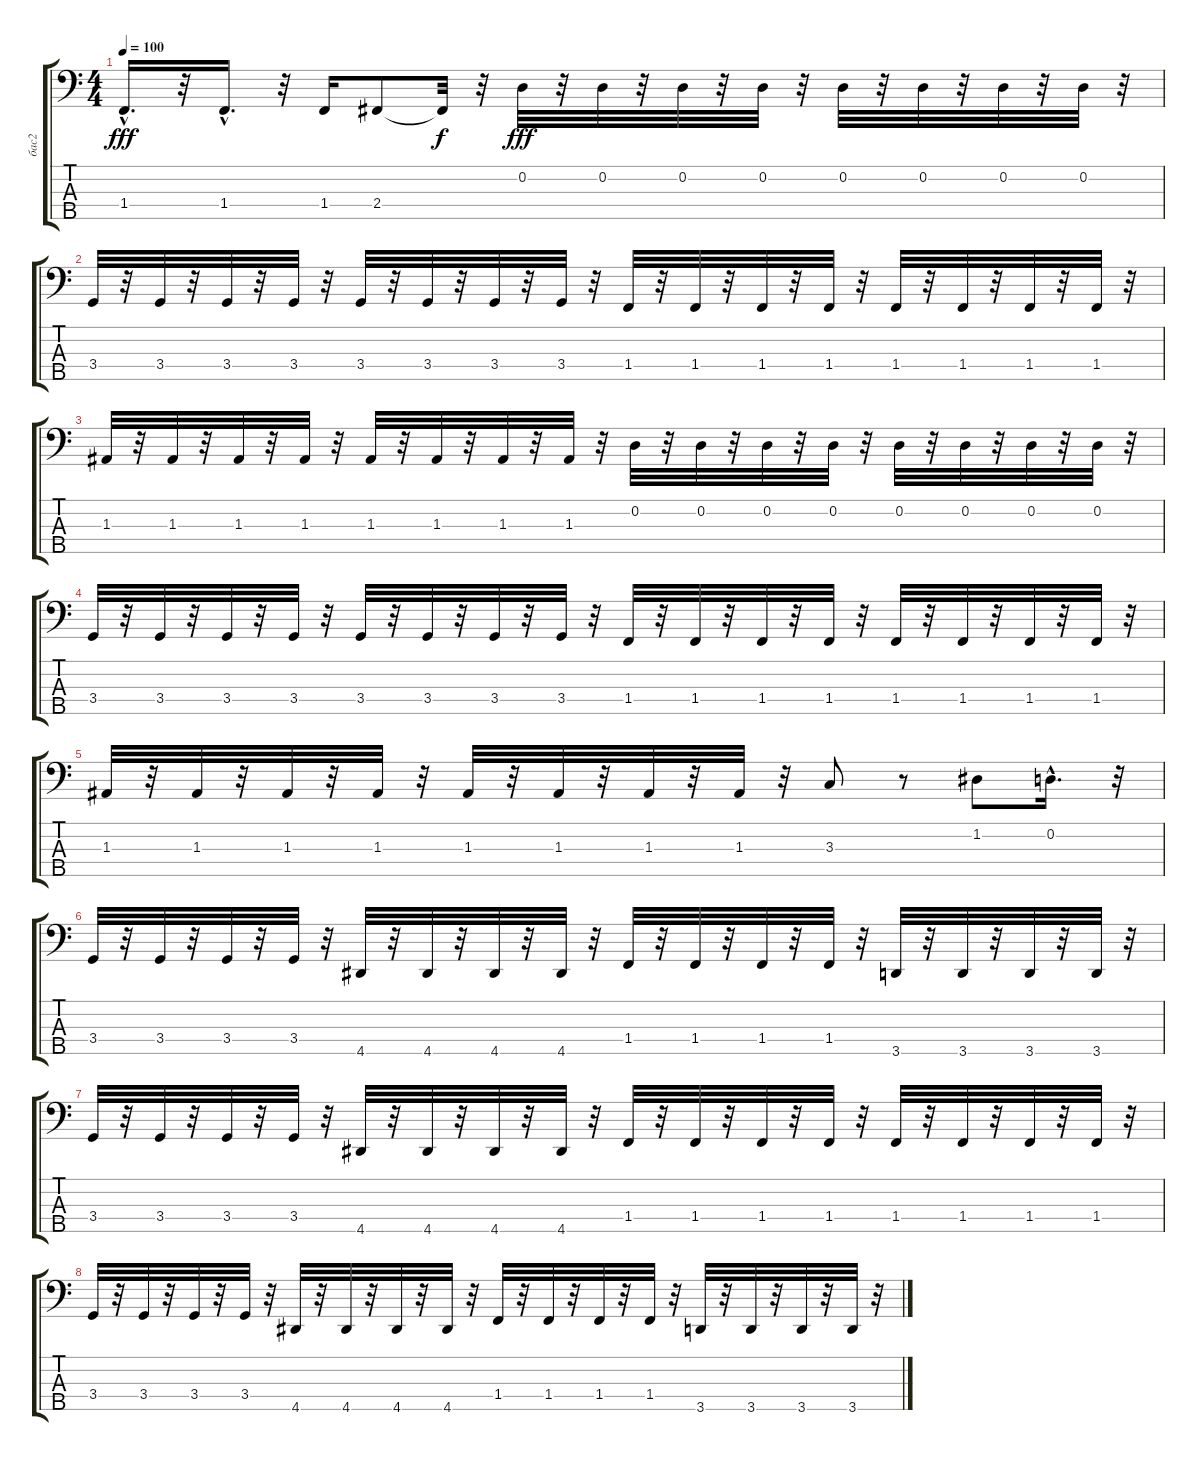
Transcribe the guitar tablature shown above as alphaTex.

\track ("бас2" "бас2") {instrument electricbassfinger}
\staff {score tabs}
\tuning (G2 D2 A1 E1 B0) {hide}
\ts (4 4)
\tempo 100
\clef f4
\ks c
1.4{hac}.16{d dy fff} r.32 1.4{hac}.16{d} r.32 1.4.16 2.4.8 2.4{t}.32{dy f} r.32 0.2.32{dy fff} r.32 0.2.32 r.32 0.2.32 r.32 0.2.32 r.32 0.2.32 r.32 0.2.32 r.32 0.2.32 r.32 0.2.32 r.32 |
3.4.32 r.32 3.4.32 r.32 3.4.32 r.32 3.4.32 r.32 3.4.32 r.32 3.4.32 r.32 3.4.32 r.32 3.4.32 r.32 1.4.32 r.32 1.4.32 r.32 1.4.32 r.32 1.4.32 r.32 1.4.32 r.32 1.4.32 r.32 1.4.32 r.32 1.4.32 r.32 |
1.3.32 r.32 1.3.32 r.32 1.3.32 r.32 1.3.32 r.32 1.3.32 r.32 1.3.32 r.32 1.3.32 r.32 1.3.32 r.32 0.2.32 r.32 0.2.32 r.32 0.2.32 r.32 0.2.32 r.32 0.2.32 r.32 0.2.32 r.32 0.2.32 r.32 0.2.32 r.32 |
3.4.32 r.32 3.4.32 r.32 3.4.32 r.32 3.4.32 r.32 3.4.32 r.32 3.4.32 r.32 3.4.32 r.32 3.4.32 r.32 1.4.32 r.32 1.4.32 r.32 1.4.32 r.32 1.4.32 r.32 1.4.32 r.32 1.4.32 r.32 1.4.32 r.32 1.4.32 r.32 |
1.3.32 r.32 1.3.32 r.32 1.3.32 r.32 1.3.32 r.32 1.3.32 r.32 1.3.32 r.32 1.3.32 r.32 1.3.32 r.32 3.3.8 r.8 1.2.8 0.2{hac}.16{d} r.32 |
3.4.32 r.32 3.4.32 r.32 3.4.32 r.32 3.4.32 r.32 4.5.32 r.32 4.5.32 r.32 4.5.32 r.32 4.5.32 r.32 1.4.32 r.32 1.4.32 r.32 1.4.32 r.32 1.4.32 r.32 3.5.32 r.32 3.5.32 r.32 3.5.32 r.32 3.5.32 r.32 |
3.4.32 r.32 3.4.32 r.32 3.4.32 r.32 3.4.32 r.32 4.5.32 r.32 4.5.32 r.32 4.5.32 r.32 4.5.32 r.32 1.4.32 r.32 1.4.32 r.32 1.4.32 r.32 1.4.32 r.32 1.4.32 r.32 1.4.32 r.32 1.4.32 r.32 1.4.32 r.32 |
3.4.32 r.32 3.4.32 r.32 3.4.32 r.32 3.4.32 r.32 4.5.32 r.32 4.5.32 r.32 4.5.32 r.32 4.5.32 r.32 1.4.32 r.32 1.4.32 r.32 1.4.32 r.32 1.4.32 r.32 3.5.32 r.32 3.5.32 r.32 3.5.32 r.32 3.5.32 r.32
